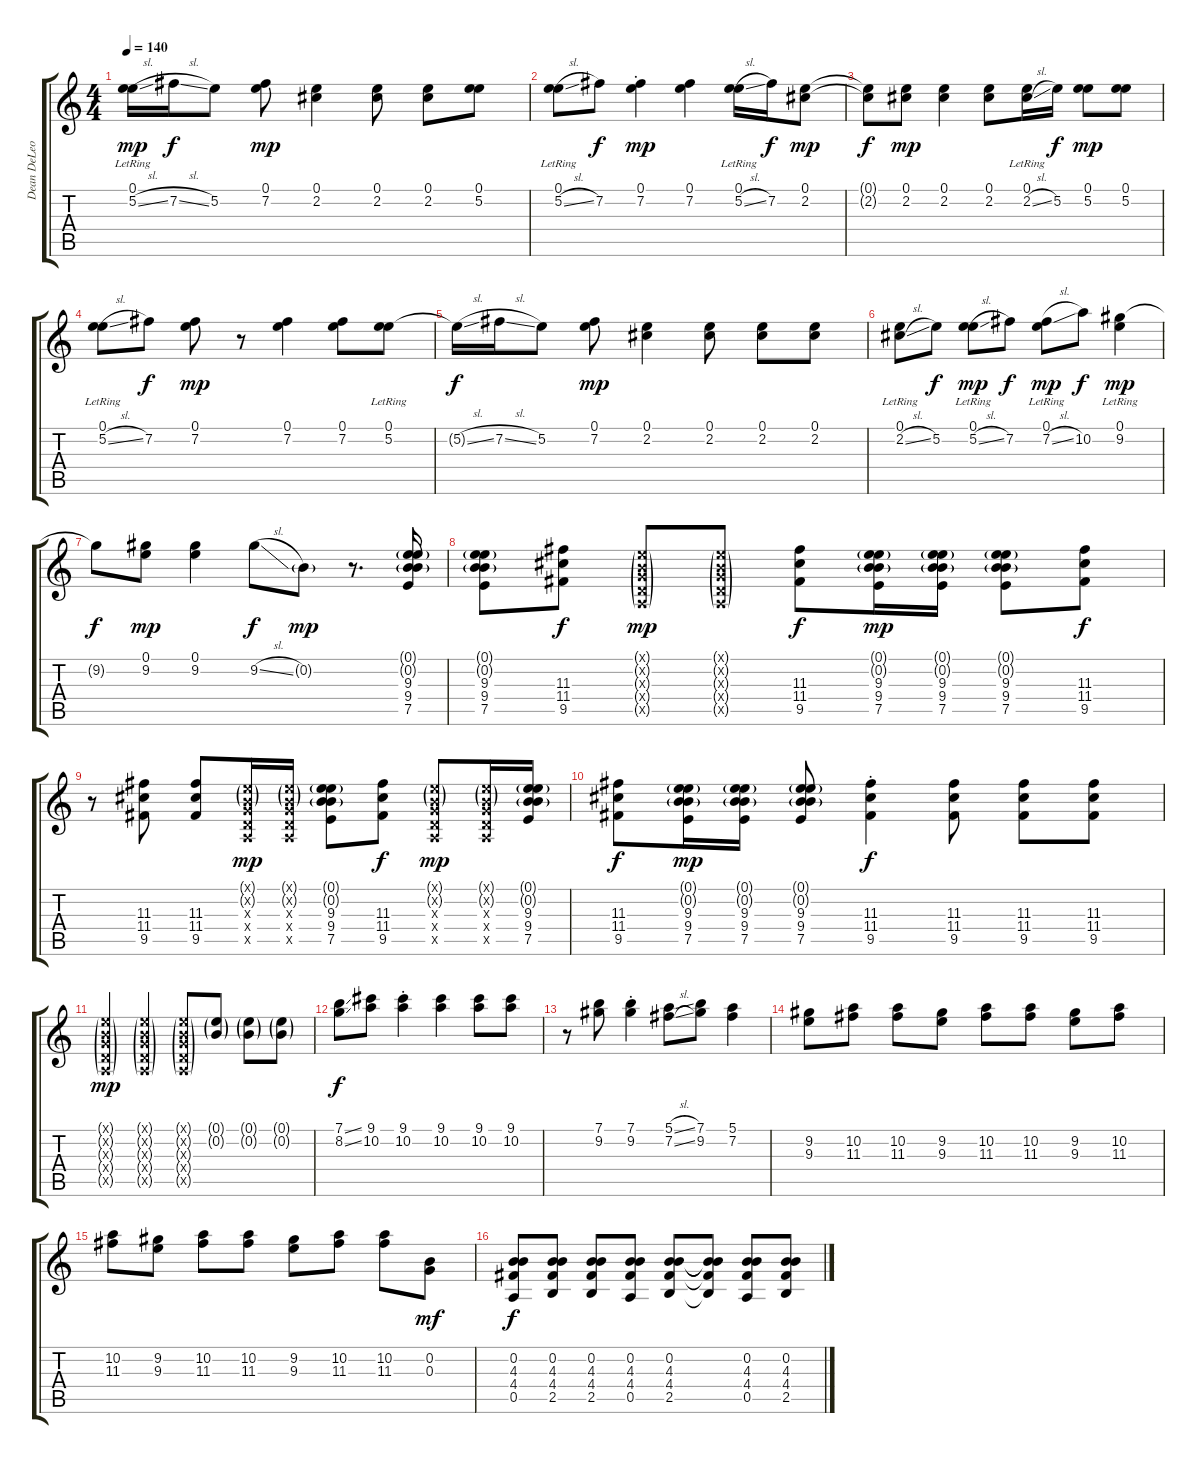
\track ("Dean DeLeo - Guitar 1" "Dean DeLeo") {instrument acousticguitarsteel}
\staff {score tabs}
\tuning (E4 B3 G3 D3 A2 E2) {hide}
\ts (4 4)
\tempo 140
\clef g2
\ks c
(0.1{lr} 5.2{sl}).16{dy mp} 7.2{sl}.16{dy f} 5.2.8 (0.1 7.2).8{dy mp} (0.1 2.2).4 (0.1 2.2).8 (0.1 2.2).8 (0.1 5.2).8 |
(0.1{lr} 5.2{sl}).8 7.2.8{dy f} (0.1{st} 7.2{st}).4{dy mp} (0.1 7.2).4 (0.1{lr} 5.2{sl}).16 7.2.16{dy f} (0.1 2.2).8{dy mp} |
(0.1{t} 2.2{t}).8{dy f} (0.1 2.2).8{dy mp} (0.1 2.2).4 (0.1 2.2).8 (0.1{lr} 2.2{sl}).16 5.2.16{dy f} (0.1 5.2).8{dy mp} (0.1 5.2).8 |
(0.1{lr} 5.2{sl}).8 7.2.8{dy f} (0.1 7.2).8{dy mp} r.8 (0.1 7.2).4 (0.1 7.2).8 (0.1{lr} 5.2).8 |
5.2{sl t}.16{dy f} 7.2{sl}.16 5.2.8 (0.1 7.2).8{dy mp} (0.1 2.2).4 (0.1 2.2).8 (0.1 2.2).8 (0.1 2.2).8 |
(0.1{lr} 2.2{sl}).8 5.2.8{dy f} (0.1{lr} 5.2{sl}).8{dy mp} 7.2.8{dy f} (0.1{lr} 7.2{sl}).8{dy mp} 10.2.8{dy f} (0.1{lr} 9.2).4{dy mp} |
9.2{t}.8{dy f} (0.1 9.2).8{dy mp} (0.1 9.2).4 9.2{sl}.8{dy f} 0.2{g}.8{dy mp} r.8{d} (0.1{g} 0.2{g} 9.3 9.4 7.5).16 |
(0.1{g} 0.2{g} 9.3 9.4 7.5).8 (11.3 11.4 9.5).8{dy f} (0.1{g x} 0.2{g x} 0.3{g x} 0.4{g x} 0.5{g x}).8{dy mp} (0.1{g x} 0.2{g x} 0.3{g x} 0.4{g x} 0.5{g x}).8 (11.3 11.4 9.5).8{dy f} (0.1{g} 0.2{g} 9.3 9.4 7.5).16{dy mp} (0.1{g} 0.2{g} 9.3 9.4 7.5).16 (0.1{g} 0.2{g} 9.3 9.4 7.5).8 (11.3 11.4 9.5).8{dy f} |
r.8 (11.3 11.4 9.5).8 (11.3 11.4 9.5).8 (0.1{g x} 0.2{g x} 0.3{x} 0.4{x} 0.5{x}).16{dy mp} (0.1{g x} 0.2{g x} 0.3{x} 0.4{x} 0.5{x}).16 (0.1{g} 0.2{g} 9.3 9.4 7.5).8 (11.3 11.4 9.5).8{dy f} (0.1{g x} 0.2{g x} 0.3{x} 0.4{x} 0.5{x}).8{dy mp} (0.1{g x} 0.2{g x} 0.3{x} 0.4{x} 0.5{x}).16 (0.1{g} 0.2{g} 9.3 9.4 7.5).16 |
(11.3 11.4 9.5).8{dy f} (0.1{g} 0.2{g} 9.3 9.4 7.5).16{dy mp} (0.1{g} 0.2{g} 9.3 9.4 7.5).16 (0.1{g} 0.2{g} 9.3 9.4 7.5).8 (11.3{st} 11.4{st} 9.5{st}).4{dy f} (11.3 11.4 9.5).8 (11.3 11.4 9.5).8 (11.3 11.4 9.5).8 |
(0.1{g x} 0.2{g x} 0.3{g x} 0.4{g x} 0.5{g x}).4{dy mp} (0.1{g x} 0.2{g x} 0.3{g x} 0.4{g x} 0.5{g x}).4 (0.1{g x} 0.2{g x} 0.3{g x} 0.4{g x} 0.5{g x}).8 (0.1{g} 0.2{g}).8 (0.1{g} 0.2{g}).8 (0.1{g} 0.2{g}).8 |
(7.1{ss} 8.2{ss}).8{dy f} (9.1 10.2).8 (9.1{st} 10.2{st}).4 (9.1 10.2).4 (9.1 10.2).8 (9.1 10.2).8 |
r.8 (7.1 9.2).8 (7.1{st} 9.2{st}).4 (5.1{sl} 7.2{sl}).8 (7.1 9.2).8 (5.1 7.2).4 |
(9.2 9.3).8 (10.2 11.3).8 (10.2 11.3).8 (9.2 9.3).8 (10.2 11.3).8 (10.2 11.3).8 (9.2 9.3).8 (10.2 11.3).8 |
(10.2 11.3).8 (9.2 9.3).8 (10.2 11.3).8 (10.2 11.3).8 (9.2 9.3).8 (10.2 11.3).8 (10.2 11.3).8 (0.2 0.3).8{dy mf} |
(0.2 4.3 4.4 0.5).8{dy f} (0.2 4.3 4.4 2.5).8 (0.2 4.3 4.4 2.5).8 (0.2 4.3 4.4 0.5).8 (0.2 4.3 4.4 2.5).8 (0.2{t} 4.3{t} 4.4{t} 2.5{t}).8 (0.2 4.3 4.4 0.5).8 (0.2 4.3 4.4 2.5).8
